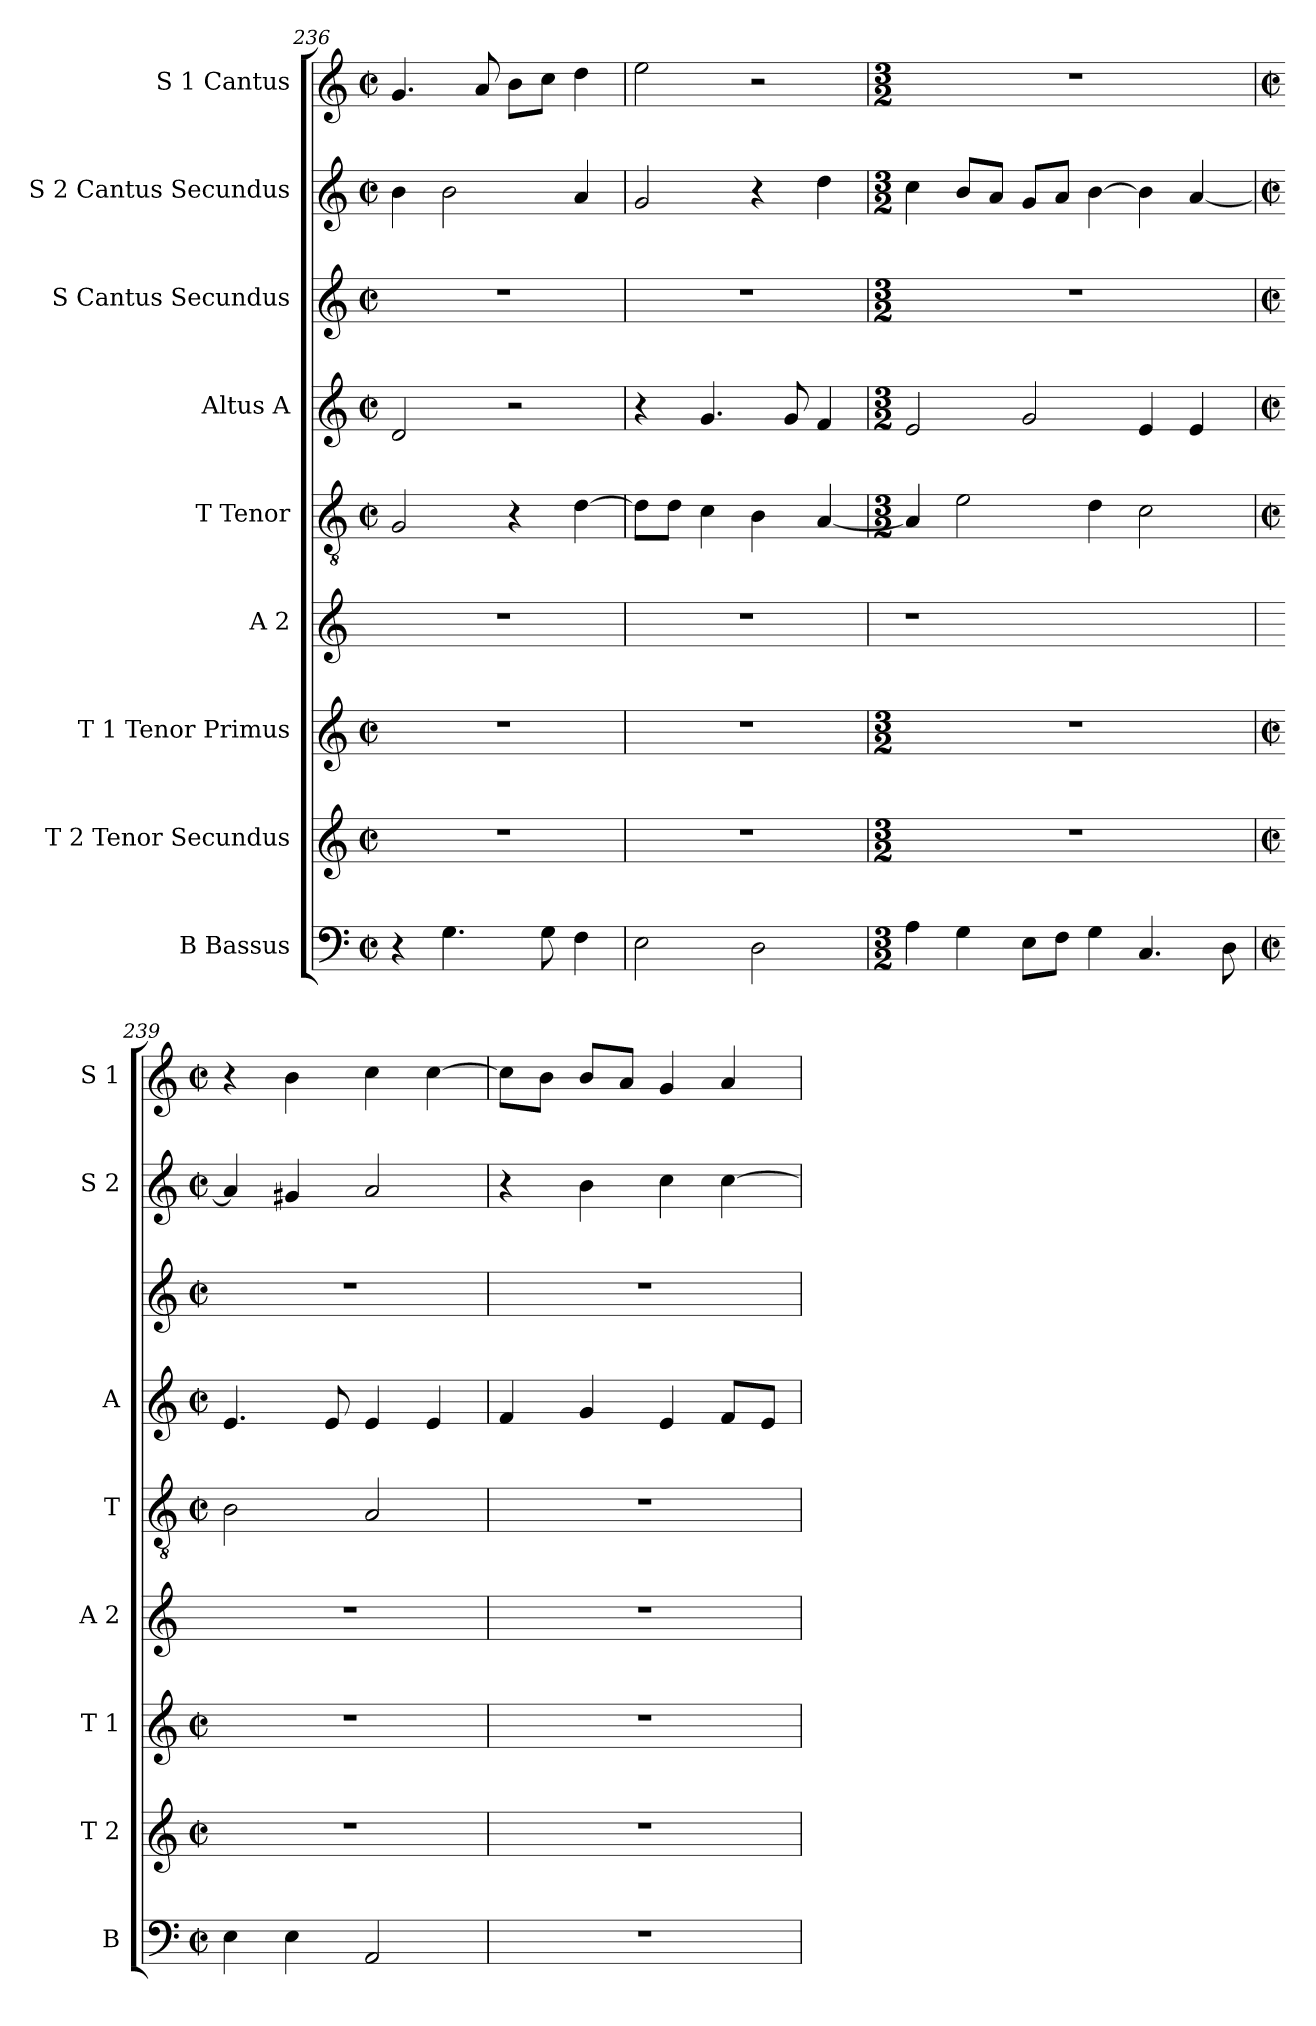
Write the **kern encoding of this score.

**kern	**kern	**kern	**kern	**kern	**kern	**kern	**kern	**kern
*part9	*part8	*part7	*part6	*part5	*part4	*part3	*part2	*part1
*staff9	*staff8	*staff7	*staff6	*staff5	*staff4	*staff3	*staff2	*staff1
*I"B Bassus	*I"T 2 Tenor Secundus	*I"T 1 Tenor Primus	*I"A 2	*I"T Tenor	*I"Altus A	*I"S Cantus Secundus	*I"S 2 Cantus Secundus	*I"S 1 Cantus
*I'B	*I'T 2	*I'T 1	*I'A 2	*I'T	*I'A	*	*I'S 2	*I'S 1
*clefF4	*clefG2	*clefG2	*clefG2	*clefGv2	*clefG2	*clefG2	*clefG2	*clefG2
*k[]	*k[]	*k[]	*k[]	*k[]	*k[]	*k[]	*k[]	*k[]
*C:	*C:	*C:	*C:	*C:	*C:	*C:	*C:	*C:
*M2/2	*M2/2	*M2/2	*	*M2/2	*M2/2	*M2/2	*M2/2	*M2/2
*met(c|)	*met(c|)	*met(c|)	*	*met(c|)	*met(c|)	*met(c|)	*met(c|)	*met(c|)
=236	=236	=236	=236	=236	=236	=236	=236	=236
4r	1r	1r	1r	2G/	2d/	1r	4b\	4.g/
4.G\	.	.	.	.	.	.	2b\	.
.	.	.	.	.	.	.	.	8a/
.	.	.	.	4r	2r	.	.	8b\L
8G\	.	.	.	.	.	.	.	8cc\J
4F\	.	.	.	[>4d\	.	.	4a/	4dd\
=237	=237	=237	=237	=237	=237	=237	=237	=237
2E\	1r	1r	1r	8d\L]	4r	1r	2g/	2ee\
.	.	.	.	8d\J	.	.	.	.
.	.	.	.	4c\	4.g/	.	.	.
2D\	.	.	.	4B\	.	.	4r	2r
.	.	.	.	.	8g/	.	.	.
.	.	.	.	[<4A/	4f/	.	4dd\	.
=238	=238	=238	=238	=238	=238	=238	=238	=238
*M3/2	*M3/2	*M3/2	*	*M3/2	*M3/2	*M3/2	*M3/2	*M3/2
!	!	!	!	!	!	!	!	!LO:N:vis=1
4A\	1.r	1.r	1r	4A/]	2e/	1.r	4cc\	1.r
4G\	.	.	.	2e\	.	.	8b/L	.
.	.	.	.	.	.	.	8a/J	.
8E\L	.	.	.	.	2g/	.	8g/L	.
8F\J	.	.	.	.	.	.	8a/J	.
4G\	.	.	.	4d\	.	.	[>4b\	.
4.C/	.	.	2ryy	2c\	4e/	.	4b\]	.
.	.	.	.	.	4e/	.	[<4a/	.
8D\	.	.	.	.	.	.	.	.
=239	=239	=239	=239	=239	=239	=239	=239	=239
*M2/2	*M2/2	*M2/2	*	*M2/2	*M2/2	*M2/2	*M2/2	*M2/2
*met(c|)	*met(c|)	*met(c|)	*	*met(c|)	*met(c|)	*met(c|)	*met(c|)	*met(c|)
4E\	1r	1r	1r	2B\	4.e/	1r	4a/]	4r
4E\	.	.	.	.	.	.	4g#X/	4b\
.	.	.	.	.	8e/	.	.	.
2AA/	.	.	.	2A/	4e/	.	2a/	4cc\
.	.	.	.	.	4e/	.	.	[>4cc\
!!LO:PB:g=z
=240	=240	=240	=240	=240	=240	=240	=240	=240
1r	1r	1r	1r	1r	4f/	1r	4r	8cc\L]
.	.	.	.	.	.	.	.	8b\J
.	.	.	.	.	4g/	.	4b\	8b/L
.	.	.	.	.	.	.	.	8a/J
.	.	.	.	.	4e/	.	4cc\	4g/
.	.	.	.	.	8f/L	.	[>4cc\	4a/
.	.	.	.	.	8e/J	.	.	.
=	=	=	=	=	=	=	=	=
*-	*-	*-	*-	*-	*-	*-	*-	*-
